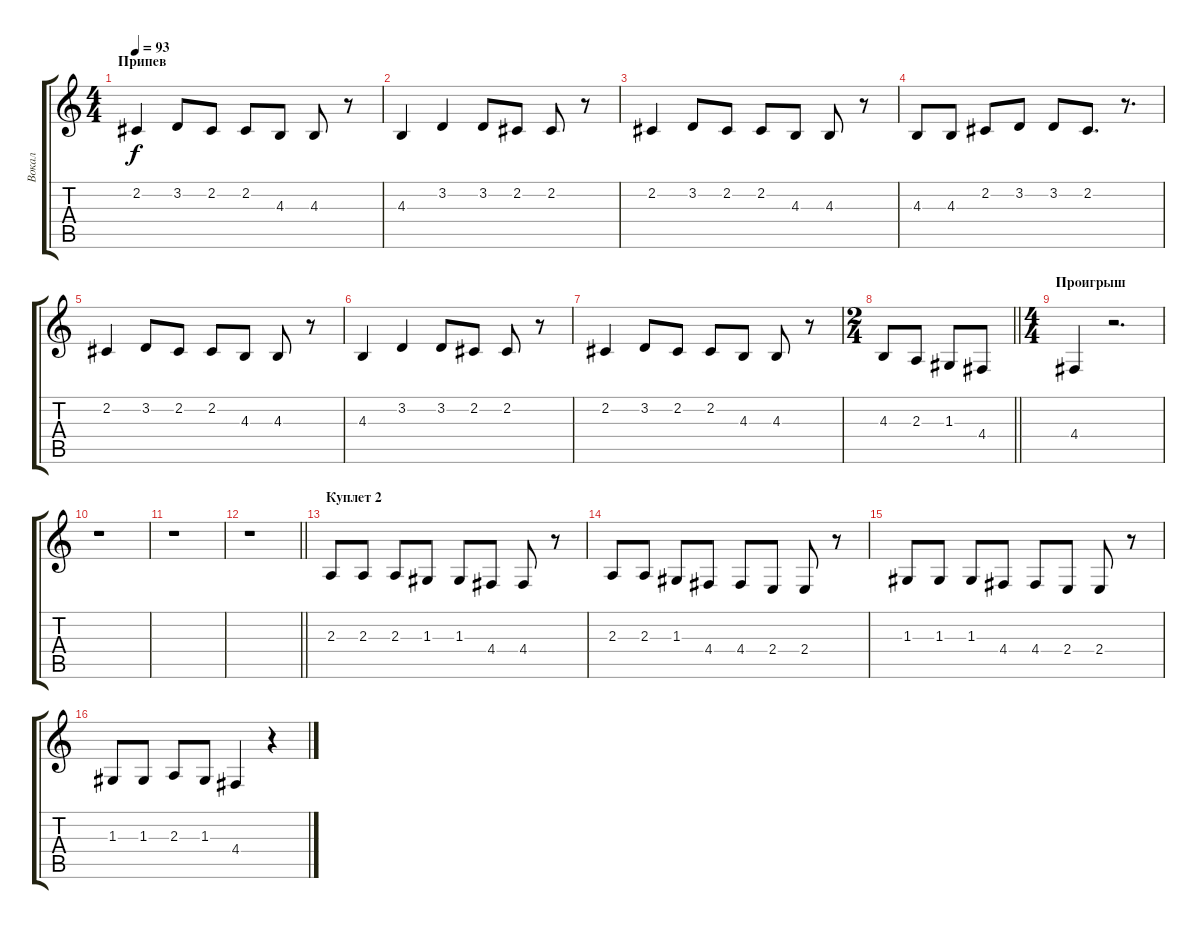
\track ("Вокал" "Вокал") {instrument tenorsax}
\staff {score tabs}
\tuning (E4 B3 G3 D3 A2 E2) {hide}
\ts (4 4)
\section ("" "Припев")
\tempo 93
\clef g2
\ks c
2.2.4{dy f} 3.2.8 2.2.8 2.2.8 4.3.8 4.3.8 r.8 |
4.3.4 3.2.4 3.2.8 2.2.8 2.2.8 r.8 |
2.2.4 3.2.8 2.2.8 2.2.8 4.3.8 4.3.8 r.8 |
4.3.8 4.3.8 2.2.8 3.2.8 3.2.8 2.2.8{d} r.8{d} |
2.2.4 3.2.8 2.2.8 2.2.8 4.3.8 4.3.8 r.8 |
4.3.4 3.2.4 3.2.8 2.2.8 2.2.8 r.8 |
2.2.4 3.2.8 2.2.8 2.2.8 4.3.8 4.3.8 r.8 |
\ts (2 4)
\barLineRight lightlight
4.3.8 2.3.8 1.3.8 4.4.8 |
\ts (4 4)
\section ("" "Проигрыш")
4.4.4 r.2{d} |
r.1 |
r.1 |
\barLineRight lightlight
r.1 |
\section ("" "Куплет 2")
2.3.8 2.3.8 2.3.8 1.3.8 1.3.8 4.4.8 4.4.8 r.8 |
2.3.8 2.3.8 1.3.8 4.4.8 4.4.8 2.4.8 2.4.8 r.8 |
1.3.8 1.3.8 1.3.8 4.4.8 4.4.8 2.4.8 2.4.8 r.8 |
1.3.8 1.3.8 2.3.8 1.3.8 4.4.4 r.4
